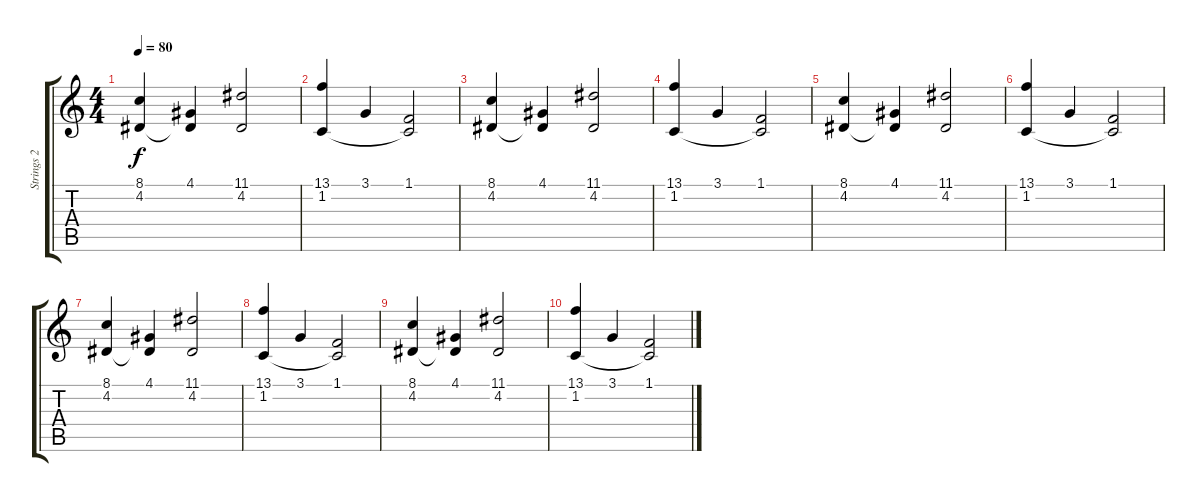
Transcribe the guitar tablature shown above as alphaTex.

\track ("Strings 2" "Strings 2") {instrument synthstrings1}
\staff {score tabs}
\tuning (E4 B3 G3 D3 A2 E2) {hide}
\ts (4 4)
\tempo 80
\clef g2
\ks c
(8.1 4.2).4{dy f} (4.1 4.2{t}).4 (11.1 4.2).2 |
(13.1 1.2).4 3.1.4 (1.1 1.2{t}).2 |
(8.1 4.2).4 (4.1 4.2{t}).4 (11.1 4.2).2 |
(13.1 1.2).4 3.1.4 (1.1 1.2{t}).2 |
(8.1 4.2).4 (4.1 4.2{t}).4 (11.1 4.2).2 |
(13.1 1.2).4 3.1.4 (1.1 1.2{t}).2 |
(8.1 4.2).4 (4.1 4.2{t}).4 (11.1 4.2).2 |
(13.1 1.2).4 3.1.4 (1.1 1.2{t}).2 |
(8.1 4.2).4 (4.1 4.2{t}).4 (11.1 4.2).2 |
(13.1 1.2).4 3.1.4 (1.1 1.2{t}).2
